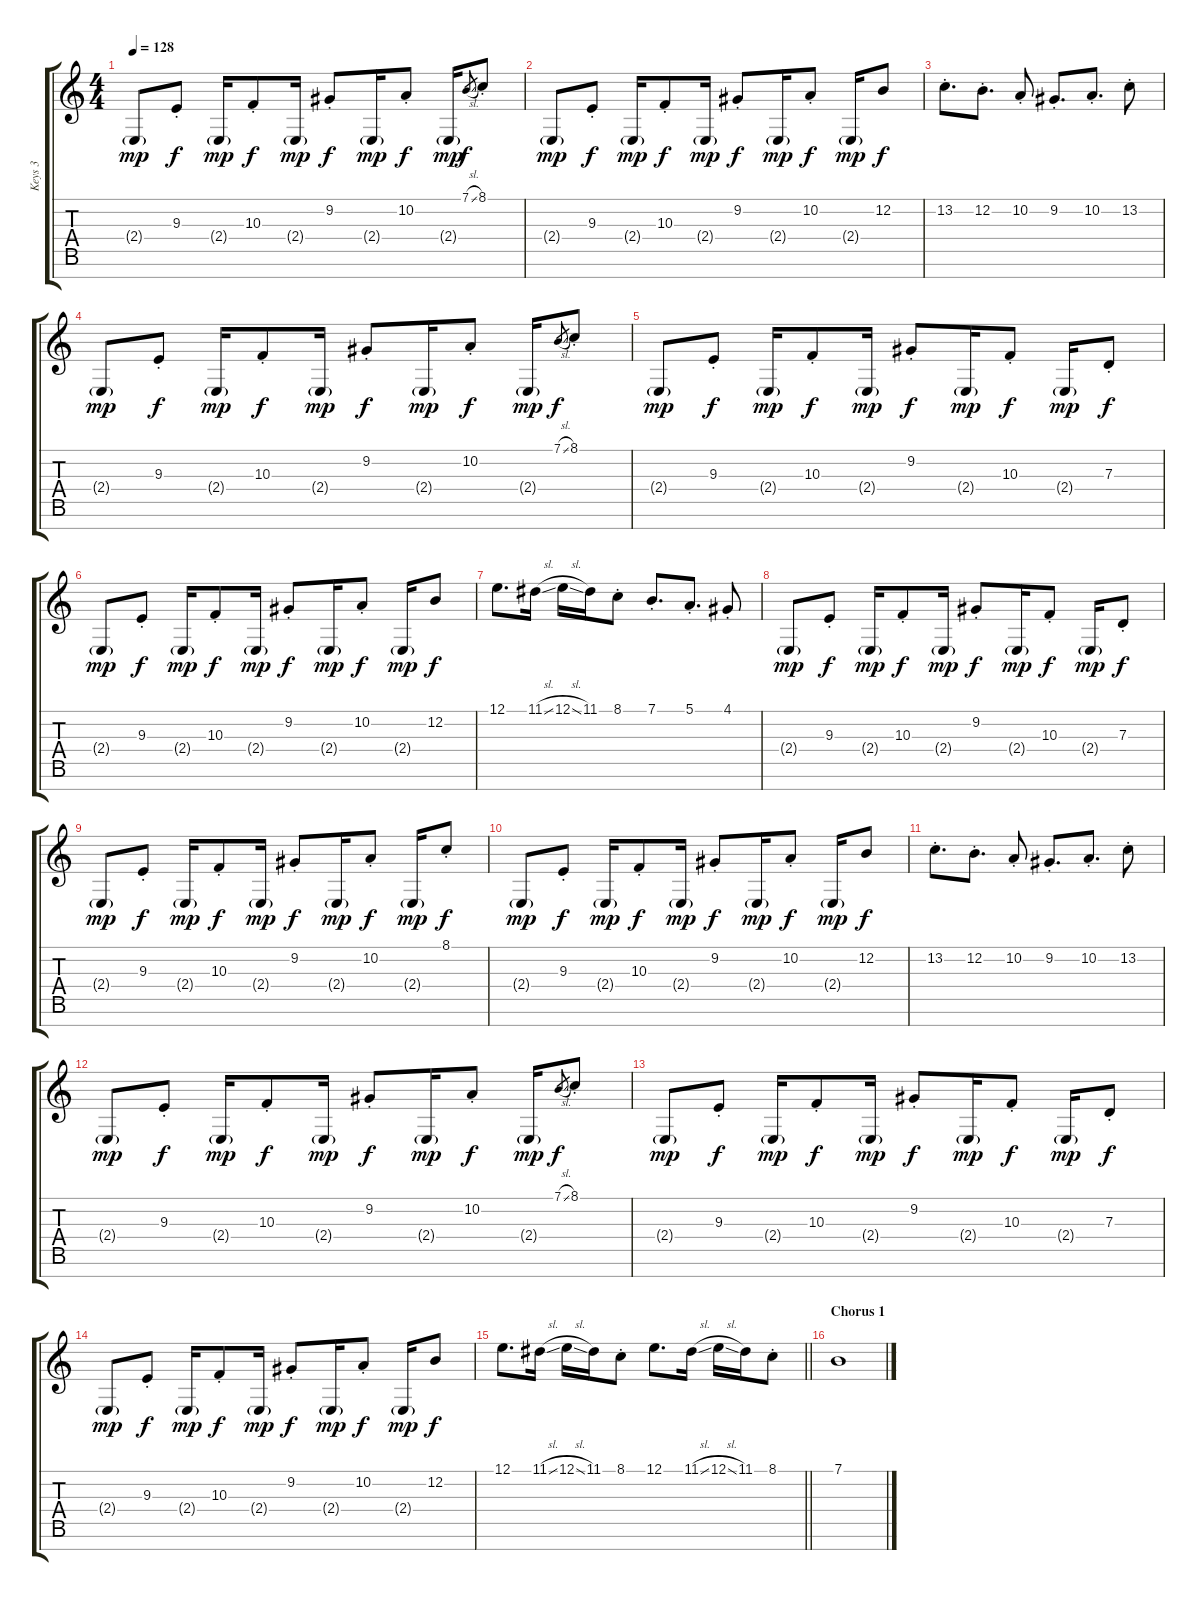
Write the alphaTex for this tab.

\track ("Keys 3" "Keys 3") {instrument stringensemble2}
\staff {score tabs}
\tuning (E4 B3 G3 D3 A2 E2 B1) {hide}
\ts (4 4)
\tempo 128
\clef g2
\ks c
2.4{g}.8{dy mp} 9.3{st}.8{dy f} 2.4{g}.16{dy mp} 10.3{st}.8{dy f} 2.4{g}.16{dy mp} 9.2{st}.8{dy f} 2.4{g}.16{dy mp} 10.2{st}.8{dy f} 2.4{g}.16{dy mp} 7.1{sl}.8{gr dy f} 8.1{st}.8 |
2.4{g}.8{dy mp} 9.3{st}.8{dy f} 2.4{g}.16{dy mp} 10.3{st}.8{dy f} 2.4{g}.16{dy mp} 9.2{st}.8{dy f} 2.4{g}.16{dy mp} 10.2{st}.8{dy f} 2.4{g}.16{dy mp} 12.2.8{dy f} |
13.2{st}.8{d} 12.2{st}.8{d} 10.2{st}.8 9.2{st}.8{d} 10.2{st}.8{d} 13.2{st}.8 |
2.4{g}.8{dy mp} 9.3{st}.8{dy f} 2.4{g}.16{dy mp} 10.3{st}.8{dy f} 2.4{g}.16{dy mp} 9.2{st}.8{dy f} 2.4{g}.16{dy mp} 10.2{st}.8{dy f} 2.4{g}.16{dy mp} 7.1{sl}.8{gr dy f} 8.1{st}.8 |
2.4{g}.8{dy mp} 9.3{st}.8{dy f} 2.4{g}.16{dy mp} 10.3{st}.8{dy f} 2.4{g}.16{dy mp} 9.2{st}.8{dy f} 2.4{g}.16{dy mp} 10.3{st}.8{dy f} 2.4{g}.16{dy mp} 7.3{st}.8{dy f} |
2.4{g}.8{dy mp} 9.3{st}.8{dy f} 2.4{g}.16{dy mp} 10.3{st}.8{dy f} 2.4{g}.16{dy mp} 9.2{st}.8{dy f} 2.4{g}.16{dy mp} 10.2{st}.8{dy f} 2.4{g}.16{dy mp} 12.2.8{dy f} |
12.1.8{d} 11.1{sl}.16 12.1{sl}.16 11.1.16 8.1{st}.8 7.1{st}.8{d} 5.1{st}.8{d} 4.1{st}.8 |
2.4{g}.8{dy mp} 9.3{st}.8{dy f} 2.4{g}.16{dy mp} 10.3{st}.8{dy f} 2.4{g}.16{dy mp} 9.2{st}.8{dy f} 2.4{g}.16{dy mp} 10.3{st}.8{dy f} 2.4{g}.16{dy mp} 7.3{st}.8{dy f} |
2.4{g}.8{dy mp} 9.3{st}.8{dy f} 2.4{g}.16{dy mp} 10.3{st}.8{dy f} 2.4{g}.16{dy mp} 9.2{st}.8{dy f} 2.4{g}.16{dy mp} 10.2{st}.8{dy f} 2.4{g}.16{dy mp} 8.1{st}.8{dy f} |
2.4{g}.8{dy mp} 9.3{st}.8{dy f} 2.4{g}.16{dy mp} 10.3{st}.8{dy f} 2.4{g}.16{dy mp} 9.2{st}.8{dy f} 2.4{g}.16{dy mp} 10.2{st}.8{dy f} 2.4{g}.16{dy mp} 12.2.8{dy f} |
13.2{st}.8{d} 12.2{st}.8{d} 10.2{st}.8 9.2{st}.8{d} 10.2{st}.8{d} 13.2{st}.8 |
2.4{g}.8{dy mp} 9.3{st}.8{dy f} 2.4{g}.16{dy mp} 10.3{st}.8{dy f} 2.4{g}.16{dy mp} 9.2{st}.8{dy f} 2.4{g}.16{dy mp} 10.2{st}.8{dy f} 2.4{g}.16{dy mp} 7.1{sl}.8{gr dy f} 8.1{st}.8 |
2.4{g}.8{dy mp} 9.3{st}.8{dy f} 2.4{g}.16{dy mp} 10.3{st}.8{dy f} 2.4{g}.16{dy mp} 9.2{st}.8{dy f} 2.4{g}.16{dy mp} 10.3{st}.8{dy f} 2.4{g}.16{dy mp} 7.3{st}.8{dy f} |
2.4{g}.8{dy mp} 9.3{st}.8{dy f} 2.4{g}.16{dy mp} 10.3{st}.8{dy f} 2.4{g}.16{dy mp} 9.2{st}.8{dy f} 2.4{g}.16{dy mp} 10.2{st}.8{dy f} 2.4{g}.16{dy mp} 12.2.8{dy f} |
\barLineRight lightlight
12.1.8{d} 11.1{sl}.16 12.1{sl}.16 11.1.16 8.1{st}.8 12.1.8{d} 11.1{sl}.16 12.1{sl}.16 11.1.16 8.1{st}.8 |
\section ("" "Chorus 1")
7.1.1
